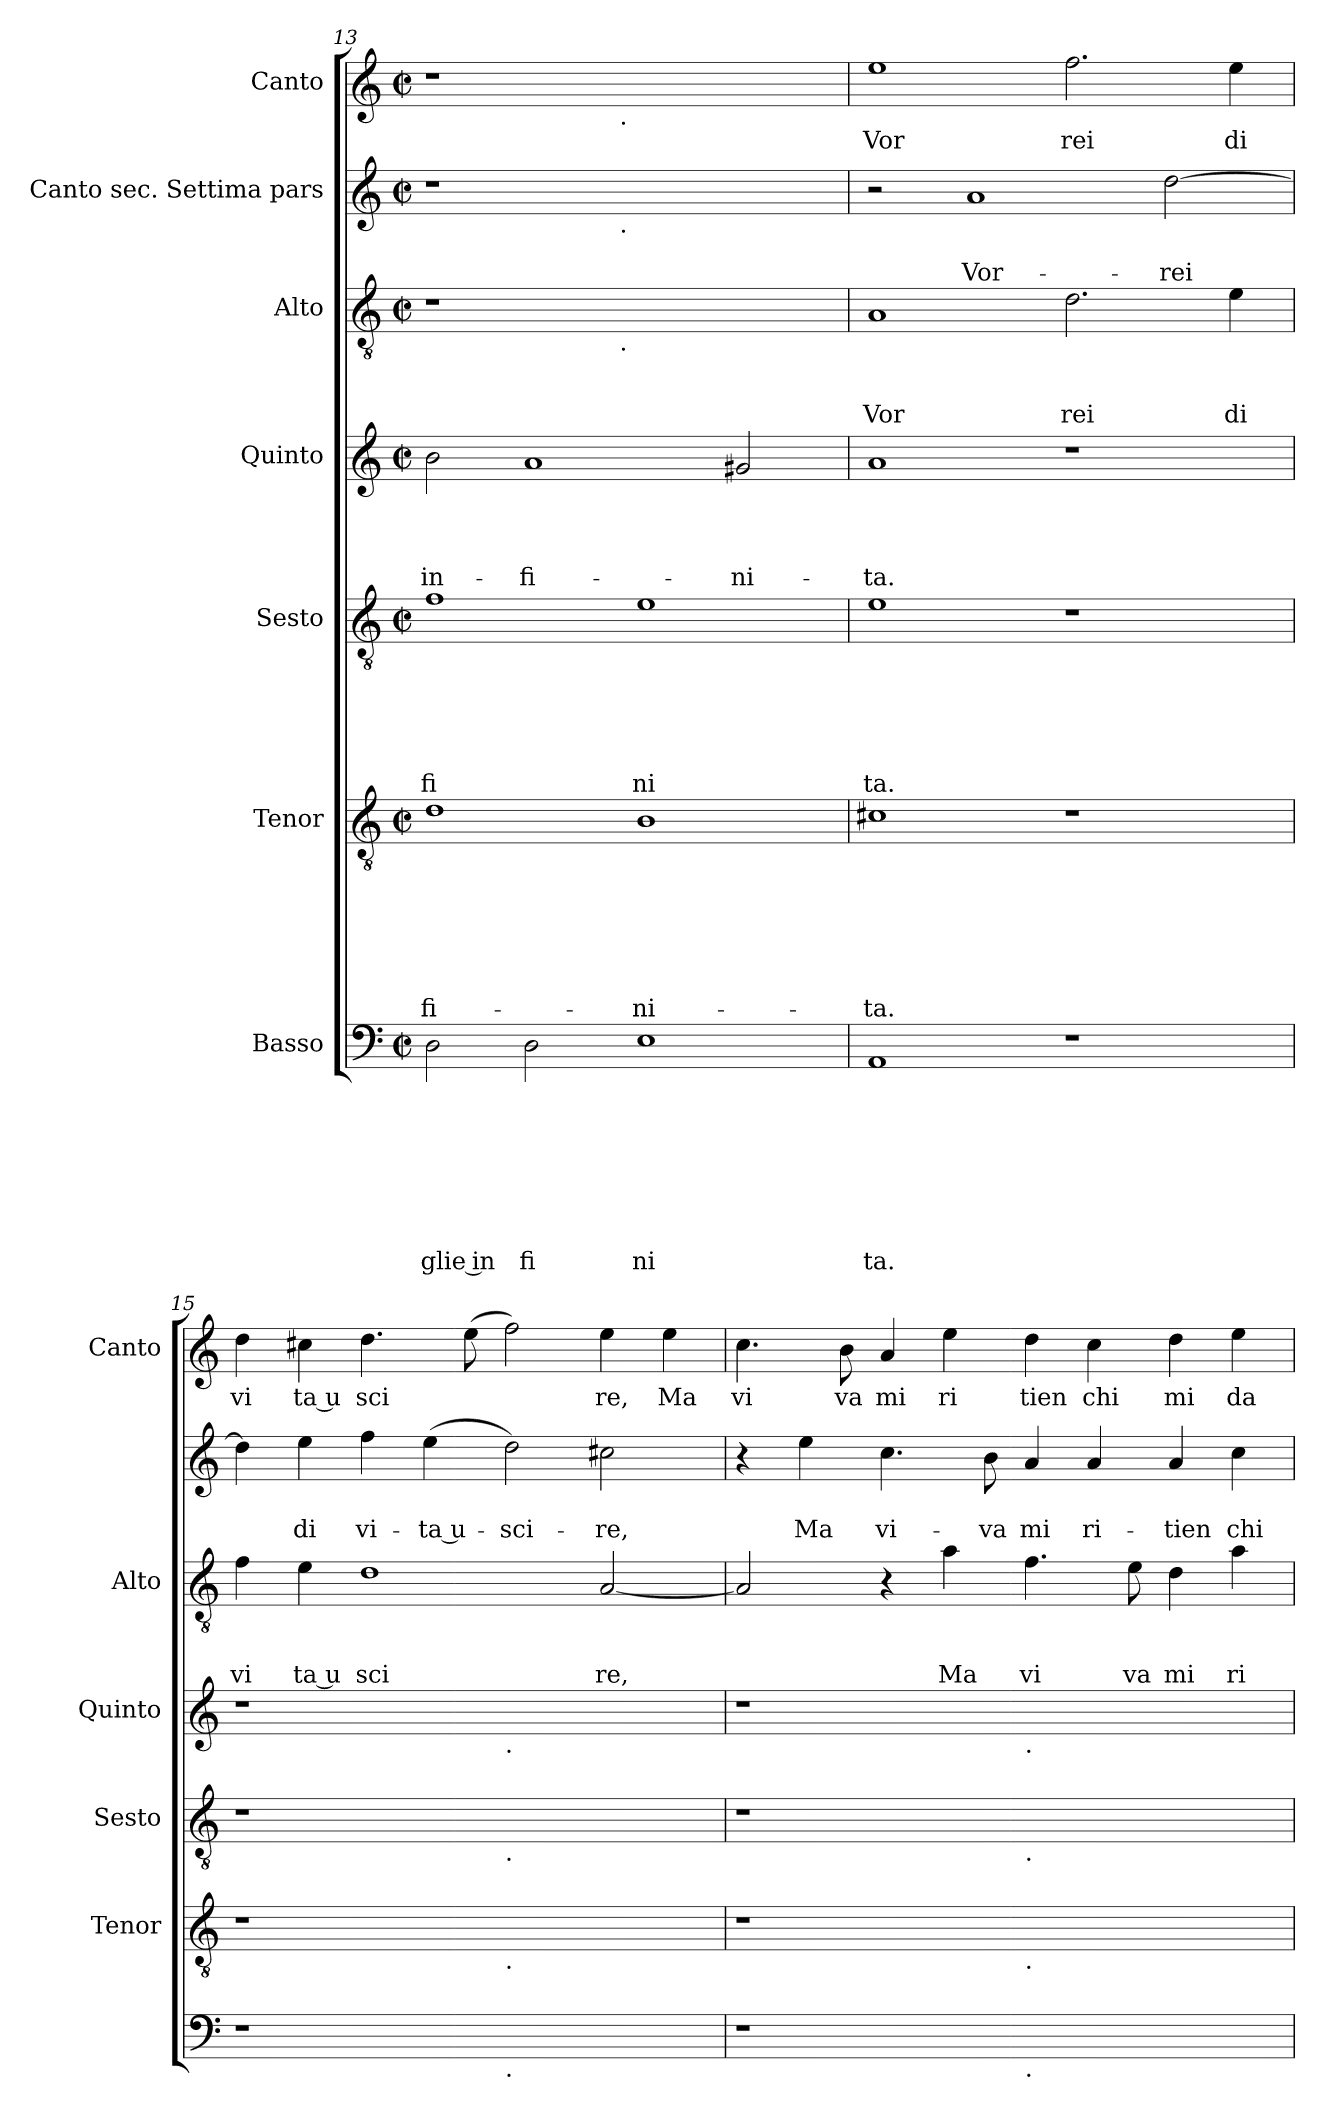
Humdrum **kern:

**kern	**text	**text	**text	**text	**text	**text	**text	**text	**kern	**text	**text	**text	**text	**text	**text	**text	**kern	**text	**text	**text	**text	**text	**text	**kern	**text	**text	**text	**text	**kern	**text	**text	**text	**kern	**text	**text	**kern	**text
*part7	*part7	*part7	*part7	*part7	*part7	*part7	*part7	*part7	*part6	*part6	*part6	*part6	*part6	*part6	*part6	*part6	*part5	*part5	*part5	*part5	*part5	*part5	*part5	*part4	*part4	*part4	*part4	*part4	*part3	*part3	*part3	*part3	*part2	*part2	*part2	*part1	*part1
*staff7	*staff7	*staff7	*staff7	*staff7	*staff7	*staff7	*staff7	*staff7	*staff6	*staff6	*staff6	*staff6	*staff6	*staff6	*staff6	*staff6	*staff5	*staff5	*staff5	*staff5	*staff5	*staff5	*staff5	*staff4	*staff4	*staff4	*staff4	*staff4	*staff3	*staff3	*staff3	*staff3	*staff2	*staff2	*staff2	*staff1	*staff1
*I"Basso	*	*	*	*	*	*	*	*	*I"Tenor	*	*	*	*	*	*	*	*I"Sesto	*	*	*	*	*	*	*I"Quinto	*	*	*	*	*I"Alto	*	*	*	*I"Canto sec. Settima pars	*	*	*I"Canto	*
*	*	*	*	*	*	*	*	*	*I'Tenor	*	*	*	*	*	*	*	*I'Sesto	*	*	*	*	*	*	*I'Quinto	*	*	*	*	*I'Alto	*	*	*	*	*	*	*I'Canto	*
*clefF4	*	*	*	*	*	*	*	*	*clefGv2	*	*	*	*	*	*	*	*clefGv2	*	*	*	*	*	*	*clefG2	*	*	*	*	*clefGv2	*	*	*	*clefG2	*	*	*clefG2	*
*k[]	*	*	*	*	*	*	*	*	*k[]	*	*	*	*	*	*	*	*k[]	*	*	*	*	*	*	*k[]	*	*	*	*	*k[]	*	*	*	*k[]	*	*	*k[]	*
*C:	*	*	*	*	*	*	*	*	*C:	*	*	*	*	*	*	*	*C:	*	*	*	*	*	*	*C:	*	*	*	*	*C:	*	*	*	*C:	*	*	*C:	*
*M2/2	*	*	*	*	*	*	*	*	*M2/2	*	*	*	*	*	*	*	*M2/2	*	*	*	*	*	*	*M2/2	*	*	*	*	*M2/2	*	*	*	*M2/2	*	*	*M2/2	*
*met(c|)	*	*	*	*	*	*	*	*	*met(c|)	*	*	*	*	*	*	*	*met(c|)	*	*	*	*	*	*	*met(c|)	*	*	*	*	*met(c|)	*	*	*	*met(c|)	*	*	*met(c|)	*
=13	=13	=13	=13	=13	=13	=13	=13	=13	=13	=13	=13	=13	=13	=13	=13	=13	=13	=13	=13	=13	=13	=13	=13	=13	=13	=13	=13	=13	=13	=13	=13	=13	=13	=13	=13	=13	=13
!	!	!	!	!	!	!	!	!LO:LY:b:rj	!	!	!	!	!	!	!	!LO:LY:b	!	!	!	!	!	!	!LO:LY:b	!	!	!	!	!LO:LY:b	!	!	!	!	!	!	!	!	!
*	*	*	*	*	*	*	*	*	*	*	*	*	*	*	*	*	*	*	*	*	*	*	*	*	*	*	*	*	*^	*	*	*	*^	*	*	*^	*
2D\	.	.	.	.	.	.	.	glie in	1d	.	.	.	.	.	.	-fi-	1f	.	.	.	.	.	fi	2b\	.	.	.	in-	1r	2ryy	.	.	.	1r	2ryy	.	.	1r	2ryy	.
!	!	!	!	!	!	!	!	!LO:LY:b	!	!	!	!	!	!	!	!	!	!	!	!	!	!	!	!	!	!	!	!LO:LY:b	!	!	!	!	!	!	!	!	!	!	!	!
2D\	.	.	.	.	.	.	.	fi	.	.	.	.	.	.	.	.	.	.	.	.	.	.	.	1a	.	.	.	-fi-	.	4...ryy	.	.	.	.	4...ryy	.	.	.	4...ryy	.
!	!	!	!	!	!	!	!	!	!	!	!	!	!	!	!	!	!	!	!	!	!	!	!	!	!	!	!	!	!	!	!	!	!	!	!	!	!	!	!LO:TX:b:t=.	!
!	!	!	!	!	!	!	!	!	!	!	!	!	!	!	!	!	!	!	!	!	!	!	!	!	!	!	!	!	!	!	!	!	!	!	!LO:TX:b:t=.	!	!	!	!	!
!	!	!	!	!	!	!	!	!	!	!	!	!	!	!	!	!	!	!	!	!	!	!	!	!	!	!	!	!	!	!LO:TX:b:t=.	!	!	!	!	!	!	!	!	!	!
.	.	.	.	.	.	.	.	.	.	.	.	.	.	.	.	.	.	.	.	.	.	.	.	.	.	.	.	.	.	1ryy	.	.	.	.	1ryy	.	.	.	1ryy	.
!	!	!	!	!	!	!	!	!LO:LY:b	!	!	!	!	!	!	!	!LO:LY:b	!	!	!	!	!	!	!LO:LY:b	!	!	!	!	!	!	!	!	!	!	!	!	!	!	!	!	!
1E	.	.	.	.	.	.	.	ni	1B	.	.	.	.	.	.	-ni-	1e	.	.	.	.	.	ni	.	.	.	.	.	1ryy	.	.	.	.	1ryy	.	.	.	1ryy	.	.
!	!	!	!	!	!	!	!	!	!	!	!	!	!	!	!	!	!	!	!	!	!	!	!	!	!	!	!	!LO:LY:b	!	!	!	!	!	!	!	!	!	!	!	!
.	.	.	.	.	.	.	.	.	.	.	.	.	.	.	.	.	.	.	.	.	.	.	.	2g#/	.	.	.	-ni-	.	.	.	.	.	.	.	.	.	.	.	.
.	.	.	.	.	.	.	.	.	.	.	.	.	.	.	.	.	.	.	.	.	.	.	.	.	.	.	.	.	.	32ryy	.	.	.	.	32ryy	.	.	.	32ryy	.
=14	=14	=14	=14	=14	=14	=14	=14	=14	=14	=14	=14	=14	=14	=14	=14	=14	=14	=14	=14	=14	=14	=14	=14	=14	=14	=14	=14	=14	=14	=14	=14	=14	=14	=14	=14	=14	=14	=14	=14	=14
!	!	!	!	!	!	!	!	!LO:LY:b	!	!	!	!	!	!	!	!LO:LY:b	!	!	!	!	!	!	!LO:LY:b	!	!	!	!	!LO:LY:b	!	!	!	!	!LO:LY:b	!	!	!	!	!	!	!LO:LY:b
*	*	*	*	*	*	*	*	*	*	*	*	*	*	*	*	*	*	*	*	*	*	*	*	*	*	*	*	*	*v	*v	*	*	*	*	*	*	*	*v	*v	*
*	*	*	*	*	*	*	*	*	*	*	*	*	*	*	*	*	*	*	*	*	*	*	*	*	*	*	*	*	*	*	*	*	*v	*v	*	*	*	*
1AA	.	.	.	.	.	.	.	ta.	1c#X	.	.	.	.	.	.	-ta.	1e	.	.	.	.	.	ta.	1a	.	.	.	-ta.	1A	.	.	Vor	2r	.	.	1ee	Vor
!	!	!	!	!	!	!	!	!	!	!	!	!	!	!	!	!	!	!	!	!	!	!	!	!	!	!	!	!	!	!	!	!	!	!	!LO:LY:b	!	!
.	.	.	.	.	.	.	.	.	.	.	.	.	.	.	.	.	.	.	.	.	.	.	.	.	.	.	.	.	.	.	.	.	1a	.	Vor-	.	.
!	!	!	!	!	!	!	!	!	!	!	!	!	!	!	!	!	!	!	!	!	!	!	!	!	!	!	!	!	!	!	!	!LO:LY:b	!	!	!	!	!LO:LY:b
1r	.	.	.	.	.	.	.	.	1r	.	.	.	.	.	.	.	1r	.	.	.	.	.	.	1r	.	.	.	.	2.d\	.	.	rei	.	.	.	2.ff\	rei
!	!	!	!	!	!	!	!	!	!	!	!	!	!	!	!	!	!	!	!	!	!	!	!	!	!	!	!	!	!	!	!	!	!	!	!LO:LY:b	!	!
.	.	.	.	.	.	.	.	.	.	.	.	.	.	.	.	.	.	.	.	.	.	.	.	.	.	.	.	.	.	.	.	.	[>2dd\	.	-rei	.	.
!	!	!	!	!	!	!	!	!	!	!	!	!	!	!	!	!	!	!	!	!	!	!	!	!	!	!	!	!	!	!	!	!LO:LY:b	!	!	!	!	!LO:LY:b
.	.	.	.	.	.	.	.	.	.	.	.	.	.	.	.	.	.	.	.	.	.	.	.	.	.	.	.	.	4e\	.	.	di	.	.	.	4ee\	di
=15	=15	=15	=15	=15	=15	=15	=15	=15	=15	=15	=15	=15	=15	=15	=15	=15	=15	=15	=15	=15	=15	=15	=15	=15	=15	=15	=15	=15	=15	=15	=15	=15	=15	=15	=15	=15	=15
!	!	!	!	!	!	!	!	!	!	!	!	!	!	!	!	!	!	!	!	!	!	!	!	!	!	!	!	!	!	!	!	!LO:LY:b	!	!	!	!	!LO:LY:b
1r	.	.	.	.	.	.	.	.	1r	.	.	.	.	.	.	.	1r	.	.	.	.	.	.	1r	.	.	.	.	4f\	.	.	vi	4dd\]	.	.	4dd\	vi
!	!	!	!	!	!	!	!	!	!	!	!	!	!	!	!	!	!	!	!	!	!	!	!	!	!	!	!	!	!	!	!	!LO:LY:b:rj	!	!	!LO:LY:b	!	!LO:LY:b:rj
.	.	.	.	.	.	.	.	.	.	.	.	.	.	.	.	.	.	.	.	.	.	.	.	.	.	.	.	.	4e\	.	.	ta u	4ee\	.	di	4cc#X\	ta u
!	!	!	!	!	!	!	!	!	!	!	!	!	!	!	!	!	!	!	!	!	!	!	!	!	!	!	!	!	!	!	!	!LO:LY:b	!	!	!LO:LY:b	!	!LO:LY:b
.	.	.	.	.	.	.	.	.	.	.	.	.	.	.	.	.	.	.	.	.	.	.	.	.	.	.	.	.	1d	.	.	sci	4ff\	.	vi-	4.dd\	sci
!	!	!	!	!	!	!	!	!	!	!	!	!	!	!	!	!	!	!	!	!	!	!	!	!	!	!	!	!	!	!	!	!	!	!	!LO:LY:b:rj	!	!
.	.	.	.	.	.	.	.	.	.	.	.	.	.	.	.	.	.	.	.	.	.	.	.	.	.	.	.	.	.	.	.	.	(<4ee\	.	-ta u-	.	.
.	.	.	.	.	.	.	.	.	.	.	.	.	.	.	.	.	.	.	.	.	.	.	.	.	.	.	.	.	.	.	.	.	.	.	.	(>8ee\	.
!	!	!	!	!	!	!	!	!	!	!	!	!	!	!	!	!	!	!	!	!	!	!	!	!LO:TX:b:t=.	!	!	!	!	!	!	!	!	!	!	!	!	!
!	!	!	!	!	!	!	!	!	!	!	!	!	!	!	!	!	!LO:TX:b:t=.	!	!	!	!	!	!	!	!	!	!	!	!	!	!	!	!	!	!	!	!
!	!	!	!	!	!	!	!	!	!LO:TX:b:t=.	!	!	!	!	!	!	!	!	!	!	!	!	!	!	!	!	!	!	!	!	!	!	!	!	!	!	!	!
!LO:TX:b:t=.	!	!	!	!	!	!	!	!	!	!	!	!	!	!	!	!	!	!	!	!	!	!	!	!	!	!	!	!	!	!	!	!	!	!	!	!	!
!	!	!	!	!	!	!	!	!	!	!	!	!	!	!	!	!	!	!	!	!	!	!	!	!	!	!	!	!	!	!	!	!	!	!	!LO:LY:b	!	!
1ryy	.	.	.	.	.	.	.	.	1ryy	.	.	.	.	.	.	.	1ryy	.	.	.	.	.	.	1ryy	.	.	.	.	.	.	.	.	2dd\)	.	-sci-	2ff\)	.
!	!	!	!	!	!	!	!	!	!	!	!	!	!	!	!	!	!	!	!	!	!	!	!	!	!	!	!	!	!	!	!	!LO:LY:b	!	!	!LO:LY:b	!	!LO:LY:b
.	.	.	.	.	.	.	.	.	.	.	.	.	.	.	.	.	.	.	.	.	.	.	.	.	.	.	.	.	[<2A/	.	.	re,	2cc#X\	.	-re,	4ee\	re,
!	!	!	!	!	!	!	!	!	!	!	!	!	!	!	!	!	!	!	!	!	!	!	!	!	!	!	!	!	!	!	!	!	!	!	!	!	!LO:LY:b
.	.	.	.	.	.	.	.	.	.	.	.	.	.	.	.	.	.	.	.	.	.	.	.	.	.	.	.	.	.	.	.	.	.	.	.	4ee\	Ma
=16	=16	=16	=16	=16	=16	=16	=16	=16	=16	=16	=16	=16	=16	=16	=16	=16	=16	=16	=16	=16	=16	=16	=16	=16	=16	=16	=16	=16	=16	=16	=16	=16	=16	=16	=16	=16	=16
!	!	!	!	!	!	!	!	!	!	!	!	!	!	!	!	!	!	!	!	!	!	!	!	!	!	!	!	!	!	!	!	!	!	!	!	!	!LO:LY:b
1r	.	.	.	.	.	.	.	.	1r	.	.	.	.	.	.	.	1r	.	.	.	.	.	.	1r	.	.	.	.	2A/]	.	.	.	4r	.	.	4.cc\	vi
!	!	!	!	!	!	!	!	!	!	!	!	!	!	!	!	!	!	!	!	!	!	!	!	!	!	!	!	!	!	!	!	!	!	!	!LO:LY:b	!	!
.	.	.	.	.	.	.	.	.	.	.	.	.	.	.	.	.	.	.	.	.	.	.	.	.	.	.	.	.	.	.	.	.	4ee\	.	Ma	.	.
!	!	!	!	!	!	!	!	!	!	!	!	!	!	!	!	!	!	!	!	!	!	!	!	!	!	!	!	!	!	!	!	!	!	!	!	!	!LO:LY:b
.	.	.	.	.	.	.	.	.	.	.	.	.	.	.	.	.	.	.	.	.	.	.	.	.	.	.	.	.	.	.	.	.	.	.	.	8b\	va
!	!	!	!	!	!	!	!	!	!	!	!	!	!	!	!	!	!	!	!	!	!	!	!	!	!	!	!	!	!	!	!	!	!	!	!LO:LY:b	!	!LO:LY:b
.	.	.	.	.	.	.	.	.	.	.	.	.	.	.	.	.	.	.	.	.	.	.	.	.	.	.	.	.	4r	.	.	.	4.cc\	.	vi-	4a/	mi
!	!	!	!	!	!	!	!	!	!	!	!	!	!	!	!	!	!	!	!	!	!	!	!	!	!	!	!	!	!	!	!	!LO:LY:b	!	!	!	!	!LO:LY:b
.	.	.	.	.	.	.	.	.	.	.	.	.	.	.	.	.	.	.	.	.	.	.	.	.	.	.	.	.	4a\	.	.	Ma	.	.	.	4ee\	ri
!	!	!	!	!	!	!	!	!	!	!	!	!	!	!	!	!	!	!	!	!	!	!	!	!	!	!	!	!	!	!	!	!	!	!	!LO:LY:b	!	!
.	.	.	.	.	.	.	.	.	.	.	.	.	.	.	.	.	.	.	.	.	.	.	.	.	.	.	.	.	.	.	.	.	8b\	.	-va	.	.
!	!	!	!	!	!	!	!	!	!	!	!	!	!	!	!	!	!	!	!	!	!	!	!	!LO:TX:b:t=.	!	!	!	!	!	!	!	!	!	!	!	!	!
!	!	!	!	!	!	!	!	!	!	!	!	!	!	!	!	!	!LO:TX:b:t=.	!	!	!	!	!	!	!	!	!	!	!	!	!	!	!	!	!	!	!	!
!	!	!	!	!	!	!	!	!	!LO:TX:b:t=.	!	!	!	!	!	!	!	!	!	!	!	!	!	!	!	!	!	!	!	!	!	!	!	!	!	!	!	!
!LO:TX:b:t=.	!	!	!	!	!	!	!	!	!	!	!	!	!	!	!	!	!	!	!	!	!	!	!	!	!	!	!	!	!	!	!	!	!	!	!	!	!
!	!	!	!	!	!	!	!	!	!	!	!	!	!	!	!	!	!	!	!	!	!	!	!	!	!	!	!	!	!	!	!	!LO:LY:b	!	!	!LO:LY:b	!	!LO:LY:b
1ryy	.	.	.	.	.	.	.	.	1ryy	.	.	.	.	.	.	.	1ryy	.	.	.	.	.	.	1ryy	.	.	.	.	4.f\	.	.	vi	4a/	.	mi	4dd\	tien
!	!	!	!	!	!	!	!	!	!	!	!	!	!	!	!	!	!	!	!	!	!	!	!	!	!	!	!	!	!	!	!	!	!	!	!LO:LY:b	!	!LO:LY:b
.	.	.	.	.	.	.	.	.	.	.	.	.	.	.	.	.	.	.	.	.	.	.	.	.	.	.	.	.	.	.	.	.	4a/	.	ri-	4cc\	chi
!	!	!	!	!	!	!	!	!	!	!	!	!	!	!	!	!	!	!	!	!	!	!	!	!	!	!	!	!	!	!	!	!LO:LY:b	!	!	!	!	!
.	.	.	.	.	.	.	.	.	.	.	.	.	.	.	.	.	.	.	.	.	.	.	.	.	.	.	.	.	8e\	.	.	va	.	.	.	.	.
!	!	!	!	!	!	!	!	!	!	!	!	!	!	!	!	!	!	!	!	!	!	!	!	!	!	!	!	!	!	!	!	!LO:LY:b	!	!	!LO:LY:b	!	!LO:LY:b
.	.	.	.	.	.	.	.	.	.	.	.	.	.	.	.	.	.	.	.	.	.	.	.	.	.	.	.	.	4d\	.	.	mi	4a/	.	-tien	4dd\	mi
!	!	!	!	!	!	!	!	!	!	!	!	!	!	!	!	!	!	!	!	!	!	!	!	!	!	!	!	!	!	!	!	!LO:LY:b	!	!	!LO:LY:b	!	!LO:LY:b
.	.	.	.	.	.	.	.	.	.	.	.	.	.	.	.	.	.	.	.	.	.	.	.	.	.	.	.	.	4a\	.	.	ri	4cc\	.	chi	4ee\	da
=	=	=	=	=	=	=	=	=	=	=	=	=	=	=	=	=	=	=	=	=	=	=	=	=	=	=	=	=	=	=	=	=	=	=	=	=	=
*-	*-	*-	*-	*-	*-	*-	*-	*-	*-	*-	*-	*-	*-	*-	*-	*-	*-	*-	*-	*-	*-	*-	*-	*-	*-	*-	*-	*-	*-	*-	*-	*-	*-	*-	*-	*-	*-
